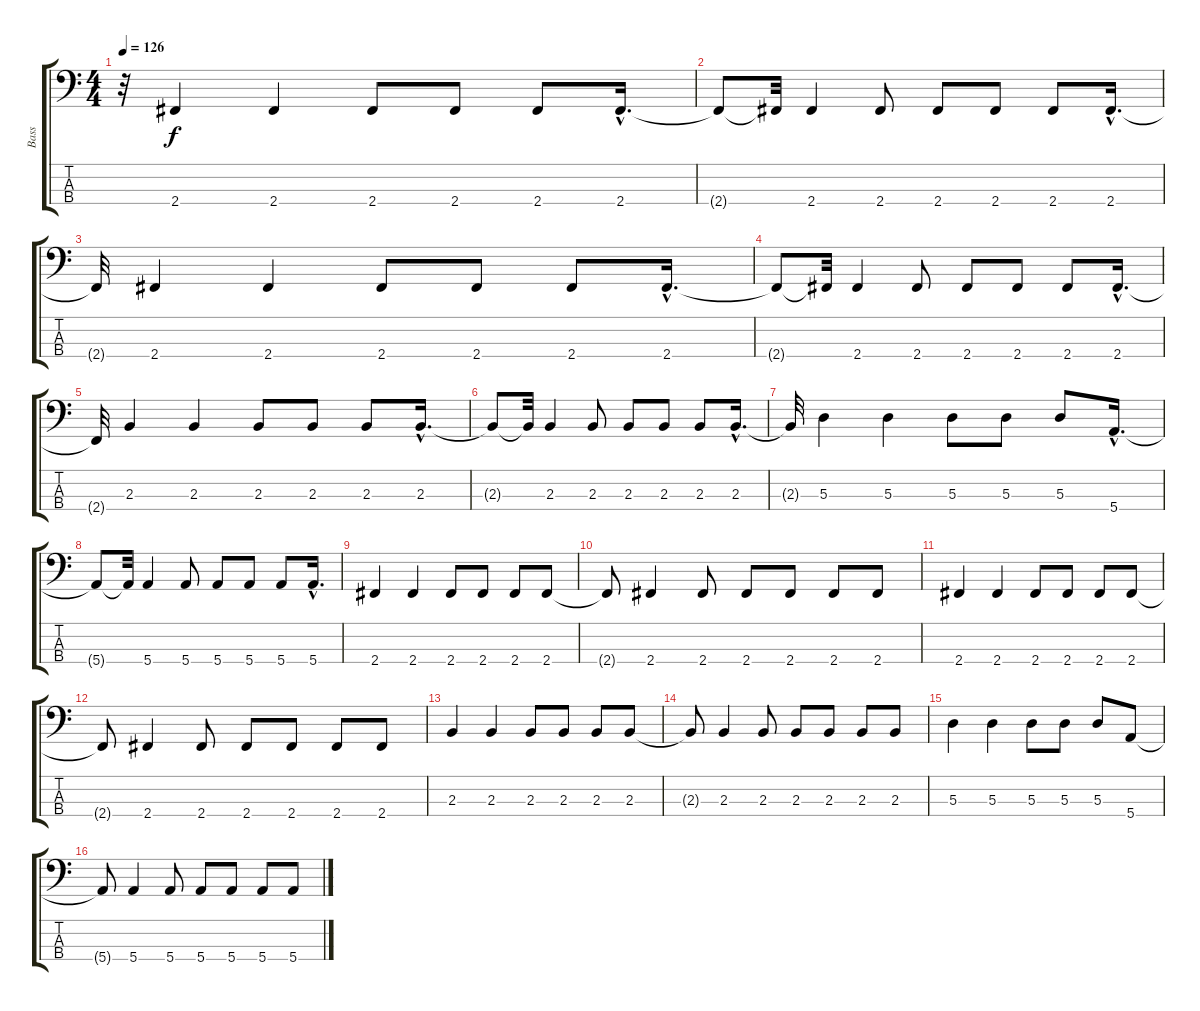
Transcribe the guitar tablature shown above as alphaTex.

\track ("Bass" "Bass") {instrument electricbassfinger}
\staff {score tabs}
\tuning (G2 D2 A1 E1) {hide}
\ts (4 4)
\tempo 126
\clef f4
\ks c
r.32{dy f} 2.4.4 2.4.4 2.4.8 2.4.8 2.4.8 2.4{hac}.16{d} |
2.4{t}.8 2.4{t}.32 2.4.4 2.4.8 2.4.8 2.4.8 2.4.8 2.4{hac}.16{d} |
2.4{t}.32 2.4.4 2.4.4 2.4.8 2.4.8 2.4.8 2.4{hac}.16{d} |
2.4{t}.8 2.4{t}.32 2.4.4 2.4.8 2.4.8 2.4.8 2.4.8 2.4{hac}.16{d} |
2.4{t}.32 2.3.4 2.3.4 2.3.8 2.3.8 2.3.8 2.3{hac}.16{d} |
2.3{t}.8 2.3{t}.32 2.3.4 2.3.8 2.3.8 2.3.8 2.3.8 2.3{hac}.16{d} |
2.3{t}.32 5.3.4 5.3.4 5.3.8 5.3.8 5.3.8 5.4{hac}.16{d} |
5.4{t}.8 5.4{t}.32 5.4.4 5.4.8 5.4.8 5.4.8 5.4.8 5.4{hac}.16{d} |
2.4.4 2.4.4 2.4.8 2.4.8 2.4.8 2.4.8 |
2.4{t}.8 2.4.4 2.4.8 2.4.8 2.4.8 2.4.8 2.4.8 |
2.4.4 2.4.4 2.4.8 2.4.8 2.4.8 2.4.8 |
2.4{t}.8 2.4.4 2.4.8 2.4.8 2.4.8 2.4.8 2.4.8 |
2.3.4 2.3.4 2.3.8 2.3.8 2.3.8 2.3.8 |
2.3{t}.8 2.3.4 2.3.8 2.3.8 2.3.8 2.3.8 2.3.8 |
5.3.4 5.3.4 5.3.8 5.3.8 5.3.8 5.4.8 |
5.4{t}.8 5.4.4 5.4.8 5.4.8 5.4.8 5.4.8 5.4.8
